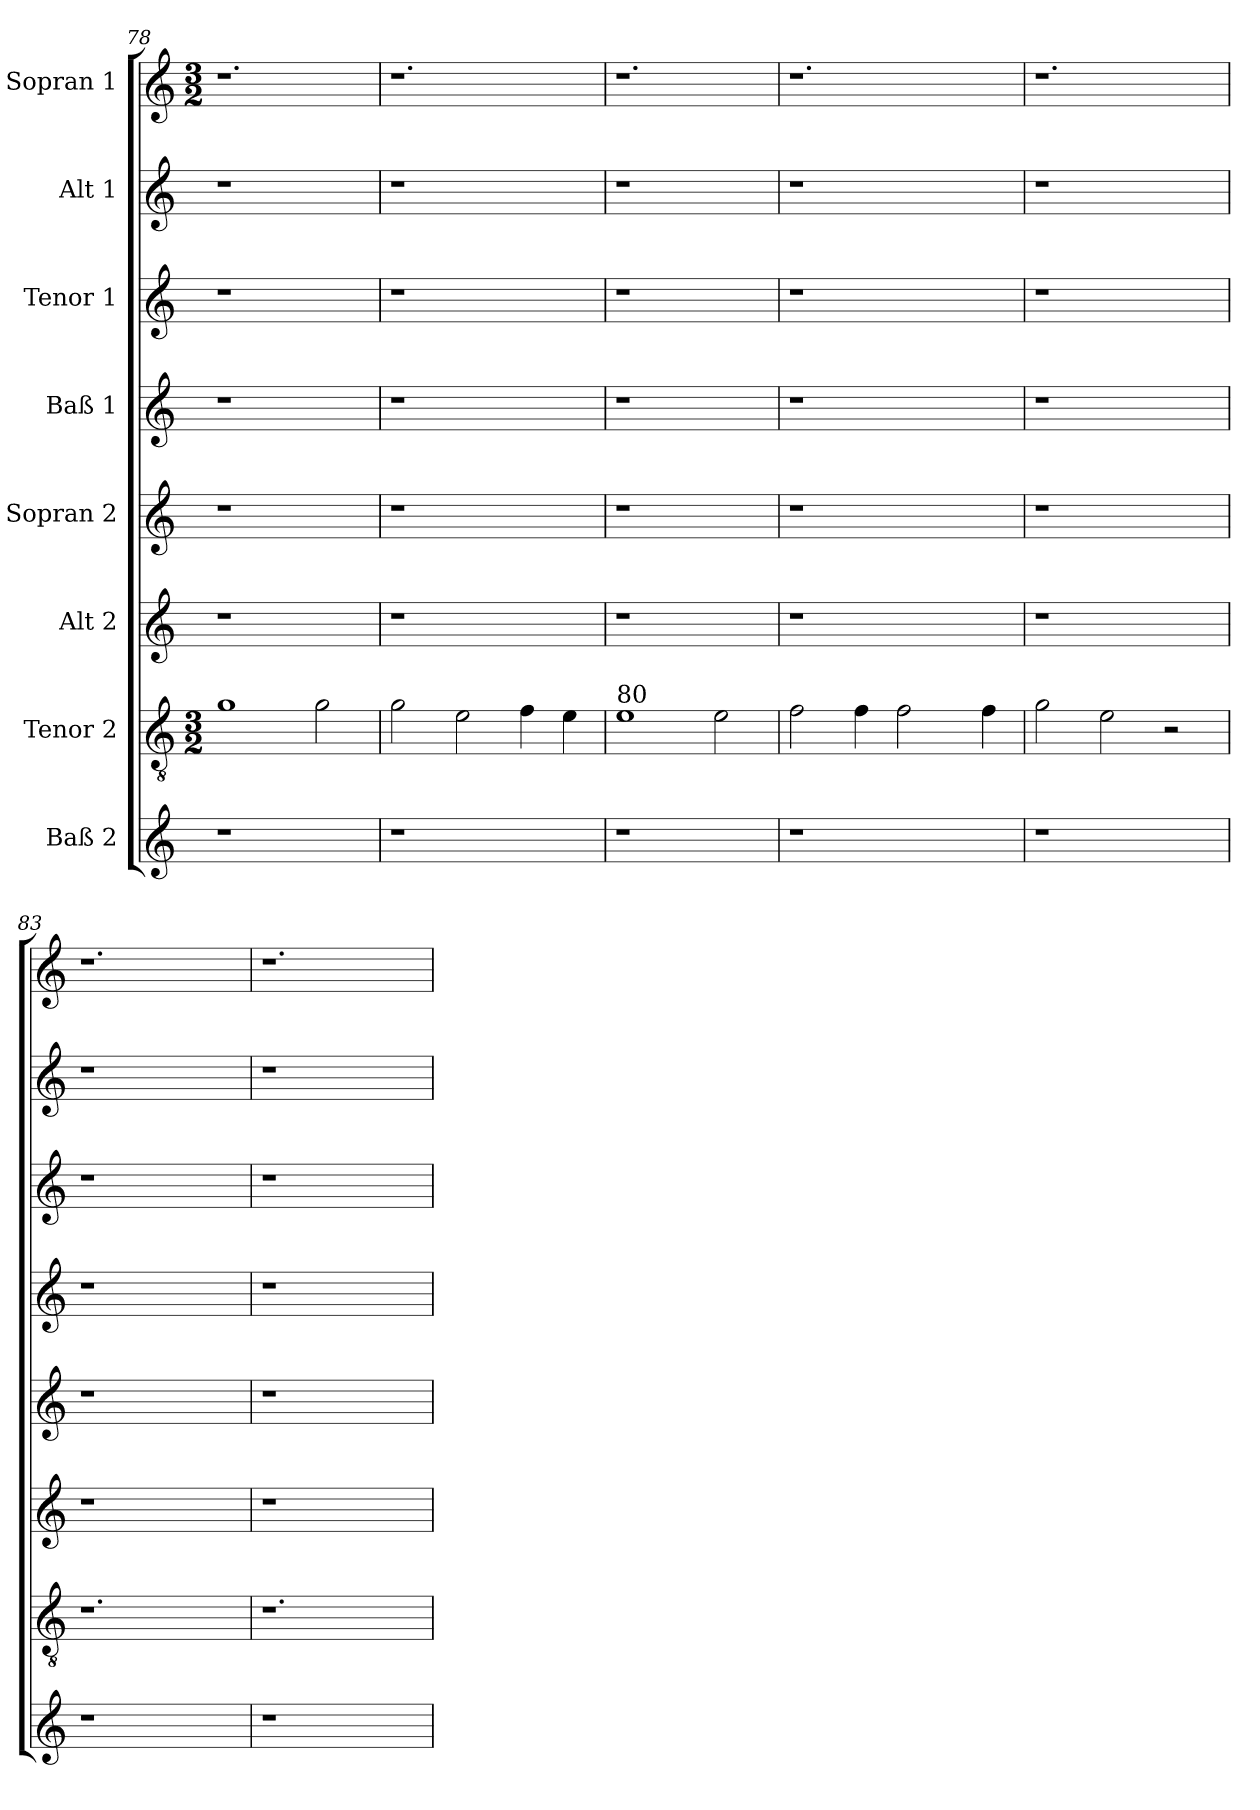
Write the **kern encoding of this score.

**kern	**kern	**kern	**kern	**kern	**kern	**kern	**kern
*part8	*part7	*part6	*part5	*part4	*part3	*part2	*part1
*staff8	*staff7	*staff6	*staff5	*staff4	*staff3	*staff2	*staff1
*I"Baß 2	*I"Tenor 2	*I"Alt 2	*I"Sopran 2	*I"Baß 1	*I"Tenor 1	*I"Alt 1	*I"Sopran 1
!!LO:PB:g=z
*clefG2	*clefGv2	*clefG2	*clefG2	*clefG2	*clefG2	*clefG2	*clefG2
*k[]	*k[]	*k[]	*k[]	*k[]	*k[]	*k[]	*k[]
*	*M3/2	*	*	*	*	*	*M3/2
=78	=78	=78	=78	=78	=78	=78	=78
1r	1g	1r	1r	1r	1r	1r	1.r
2ryy	2g\	2ryy	2ryy	2ryy	2ryy	2ryy	.
=79	=79	=79	=79	=79	=79	=79	=79
1r	2g\	1r	1r	1r	1r	1r	1.r
.	2e\	.	.	.	.	.	.
2ryy	4f\	2ryy	2ryy	2ryy	2ryy	2ryy	.
.	4e\	.	.	.	.	.	.
=80	=80	=80	=80	=80	=80	=80	=80
!	!LO:TX:a:t=80	!	!	!	!	!	!
1r	1e	1r	1r	1r	1r	1r	1.r
2ryy	2e\	2ryy	2ryy	2ryy	2ryy	2ryy	.
=81	=81	=81	=81	=81	=81	=81	=81
1r	2f\	1r	1r	1r	1r	1r	1.r
.	4f\	.	.	.	.	.	.
.	2f\	.	.	.	.	.	.
2ryy	.	2ryy	2ryy	2ryy	2ryy	2ryy	.
.	4f\	.	.	.	.	.	.
=82	=82	=82	=82	=82	=82	=82	=82
1r	2g\	1r	1r	1r	1r	1r	1.r
.	2e\	.	.	.	.	.	.
2ryy	2r	2ryy	2ryy	2ryy	2ryy	2ryy	.
=83	=83	=83	=83	=83	=83	=83	=83
1r	1.r	1r	1r	1r	1r	1r	1.r
2ryy	.	2ryy	2ryy	2ryy	2ryy	2ryy	.
=84	=84	=84	=84	=84	=84	=84	=84
1r	1.r	1r	1r	1r	1r	1r	1.r
2ryy	.	2ryy	2ryy	2ryy	2ryy	2ryy	.
=	=	=	=	=	=	=	=
*-	*-	*-	*-	*-	*-	*-	*-
